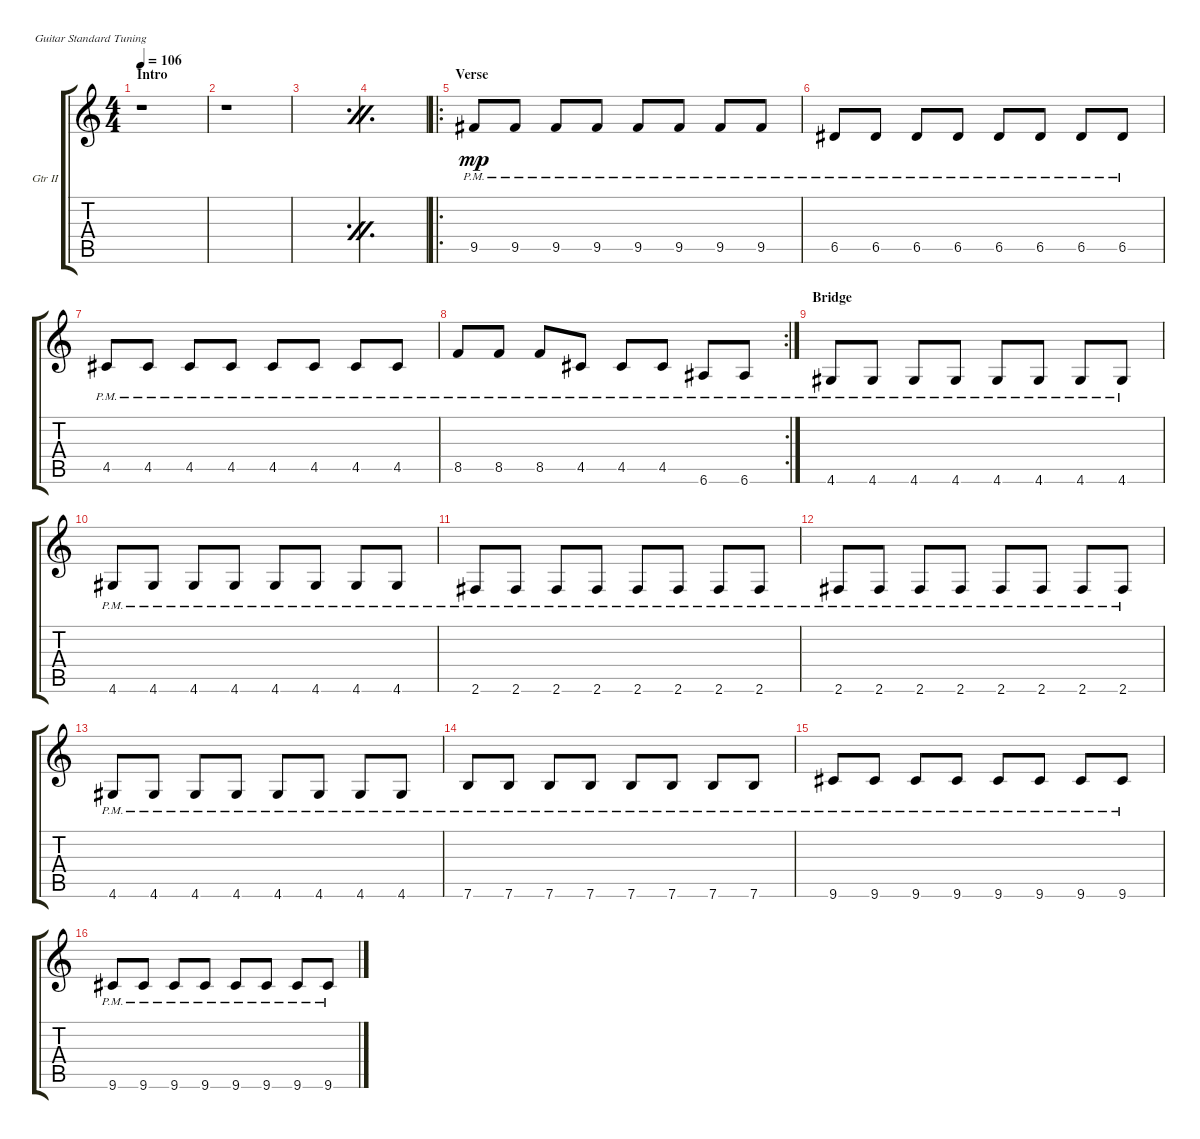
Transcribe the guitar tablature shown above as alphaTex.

\defaultSystemsLayout 4
\bracketExtendMode groupsimilarinstruments
\firstSystemTrackNameOrientation horizontal
\otherSystemsTrackNameOrientation horizontal
\track ("Guitar II" "Gtr II") {instrument distortionguitar}
\staff {score tabs}
\tuning (E4 B3 G3 D3 A2 E2)
\ts (4 4)
\section ("" "Intro")
\tempo 106
\clef g2
\ks c
r.1{dy mp instrument distortionguitar} |
r.1 |
\simile firstofdouble
|
\simile secondofdouble
|
\ro
\section ("" "Verse")
\simile none
9.5{pm}.8 9.5{pm}.8 9.5{pm}.8 9.5{pm}.8 9.5{pm}.8 9.5{pm}.8 9.5{pm}.8 9.5{pm}.8 |
6.5{pm}.8 6.5{pm}.8 6.5{pm}.8 6.5{pm}.8 6.5{pm}.8 6.5{pm}.8 6.5{pm}.8 6.5{pm}.8 |
4.5{pm}.8 4.5{pm}.8 4.5{pm}.8 4.5{pm}.8 4.5{pm}.8 4.5{pm}.8 4.5{pm}.8 4.5{pm}.8 |
\rc 2
8.5{pm}.8 8.5{pm}.8 8.5{pm}.8 4.5{pm}.8 4.5{pm}.8 4.5{pm}.8 6.6{pm}.8 6.6{pm}.8 |
\section ("" "Bridge")
4.6{pm}.8 4.6{pm}.8 4.6{pm}.8 4.6{pm}.8 4.6{pm}.8 4.6{pm}.8 4.6{pm}.8 4.6{pm}.8 |
4.6{pm}.8 4.6{pm}.8 4.6{pm}.8 4.6{pm}.8 4.6{pm}.8 4.6{pm}.8 4.6{pm}.8 4.6{pm}.8 |
2.6{pm}.8 2.6{pm}.8 2.6{pm}.8 2.6{pm}.8 2.6{pm}.8 2.6{pm}.8 2.6{pm}.8 2.6{pm}.8 |
2.6{pm}.8 2.6{pm}.8 2.6{pm}.8 2.6{pm}.8 2.6{pm}.8 2.6{pm}.8 2.6{pm}.8 2.6{pm}.8 |
4.6{pm}.8 4.6{pm}.8 4.6{pm}.8 4.6{pm}.8 4.6{pm}.8 4.6{pm}.8 4.6{pm}.8 4.6{pm}.8 |
7.6{pm}.8 7.6{pm}.8 7.6{pm}.8 7.6{pm}.8 7.6{pm}.8 7.6{pm}.8 7.6{pm}.8 7.6{pm}.8 |
9.6{pm}.8 9.6{pm}.8 9.6{pm}.8 9.6{pm}.8 9.6{pm}.8 9.6{pm}.8 9.6{pm}.8 9.6{pm}.8 |
9.6{pm}.8 9.6{pm}.8 9.6{pm}.8 9.6{pm}.8 9.6{pm}.8 9.6{pm}.8 9.6{pm}.8 9.6{pm}.8
